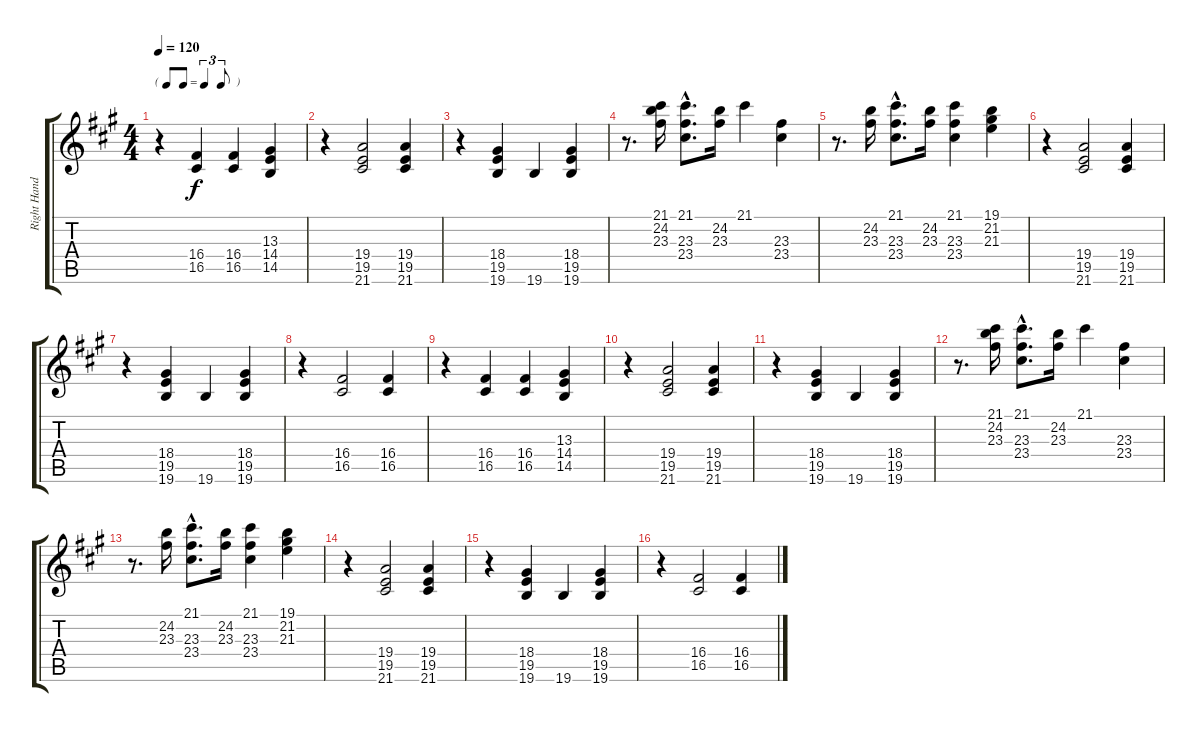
\track ("Right Hand" "Right Hand") {instrument brightacousticpiano}
\staff {score tabs}
\tuning (E4 B3 G3 D3 A2 E2) {hide}
\ts (4 4)
\tf triplet8th
\tempo 120
\clef g2
\ks a
r.4{dy f} (16.4 16.5).4 (16.4 16.5).4 (13.3 14.4 14.5).4 |
r.4 (19.4 19.5 21.6).2 (19.4 19.5 21.6).4 |
r.4 (18.4 19.5 19.6).4 19.6.4 (18.4 19.5 19.6).4 |
r.8{d} (21.1 24.2 23.3).16 (21.1{hac} 23.3{hac} 23.4{hac}).8{d} (24.2 23.3).16 21.1.4 (23.3 23.4).4 |
r.8{d} (24.2 23.3).16 (21.1{hac} 23.3{hac} 23.4{hac}).8{d} (24.2 23.3).16 (21.1 23.3 23.4).4 (19.1 21.2 21.3).4 |
r.4 (19.4 19.5 21.6).2 (19.4 19.5 21.6).4 |
r.4 (18.4 19.5 19.6).4 19.6.4 (18.4 19.5 19.6).4 |
r.4 (16.4 16.5).2 (16.4 16.5).4 |
r.4 (16.4 16.5).4 (16.4 16.5).4 (13.3 14.4 14.5).4 |
r.4 (19.4 19.5 21.6).2 (19.4 19.5 21.6).4 |
r.4 (18.4 19.5 19.6).4 19.6.4 (18.4 19.5 19.6).4 |
r.8{d} (21.1 24.2 23.3).16 (21.1{hac} 23.3{hac} 23.4{hac}).8{d} (24.2 23.3).16 21.1.4 (23.3 23.4).4 |
r.8{d} (24.2 23.3).16 (21.1{hac} 23.3{hac} 23.4{hac}).8{d} (24.2 23.3).16 (21.1 23.3 23.4).4 (19.1 21.2 21.3).4 |
r.4 (19.4 19.5 21.6).2 (19.4 19.5 21.6).4 |
r.4 (18.4 19.5 19.6).4 19.6.4 (18.4 19.5 19.6).4 |
r.4 (16.4 16.5).2 (16.4 16.5).4
